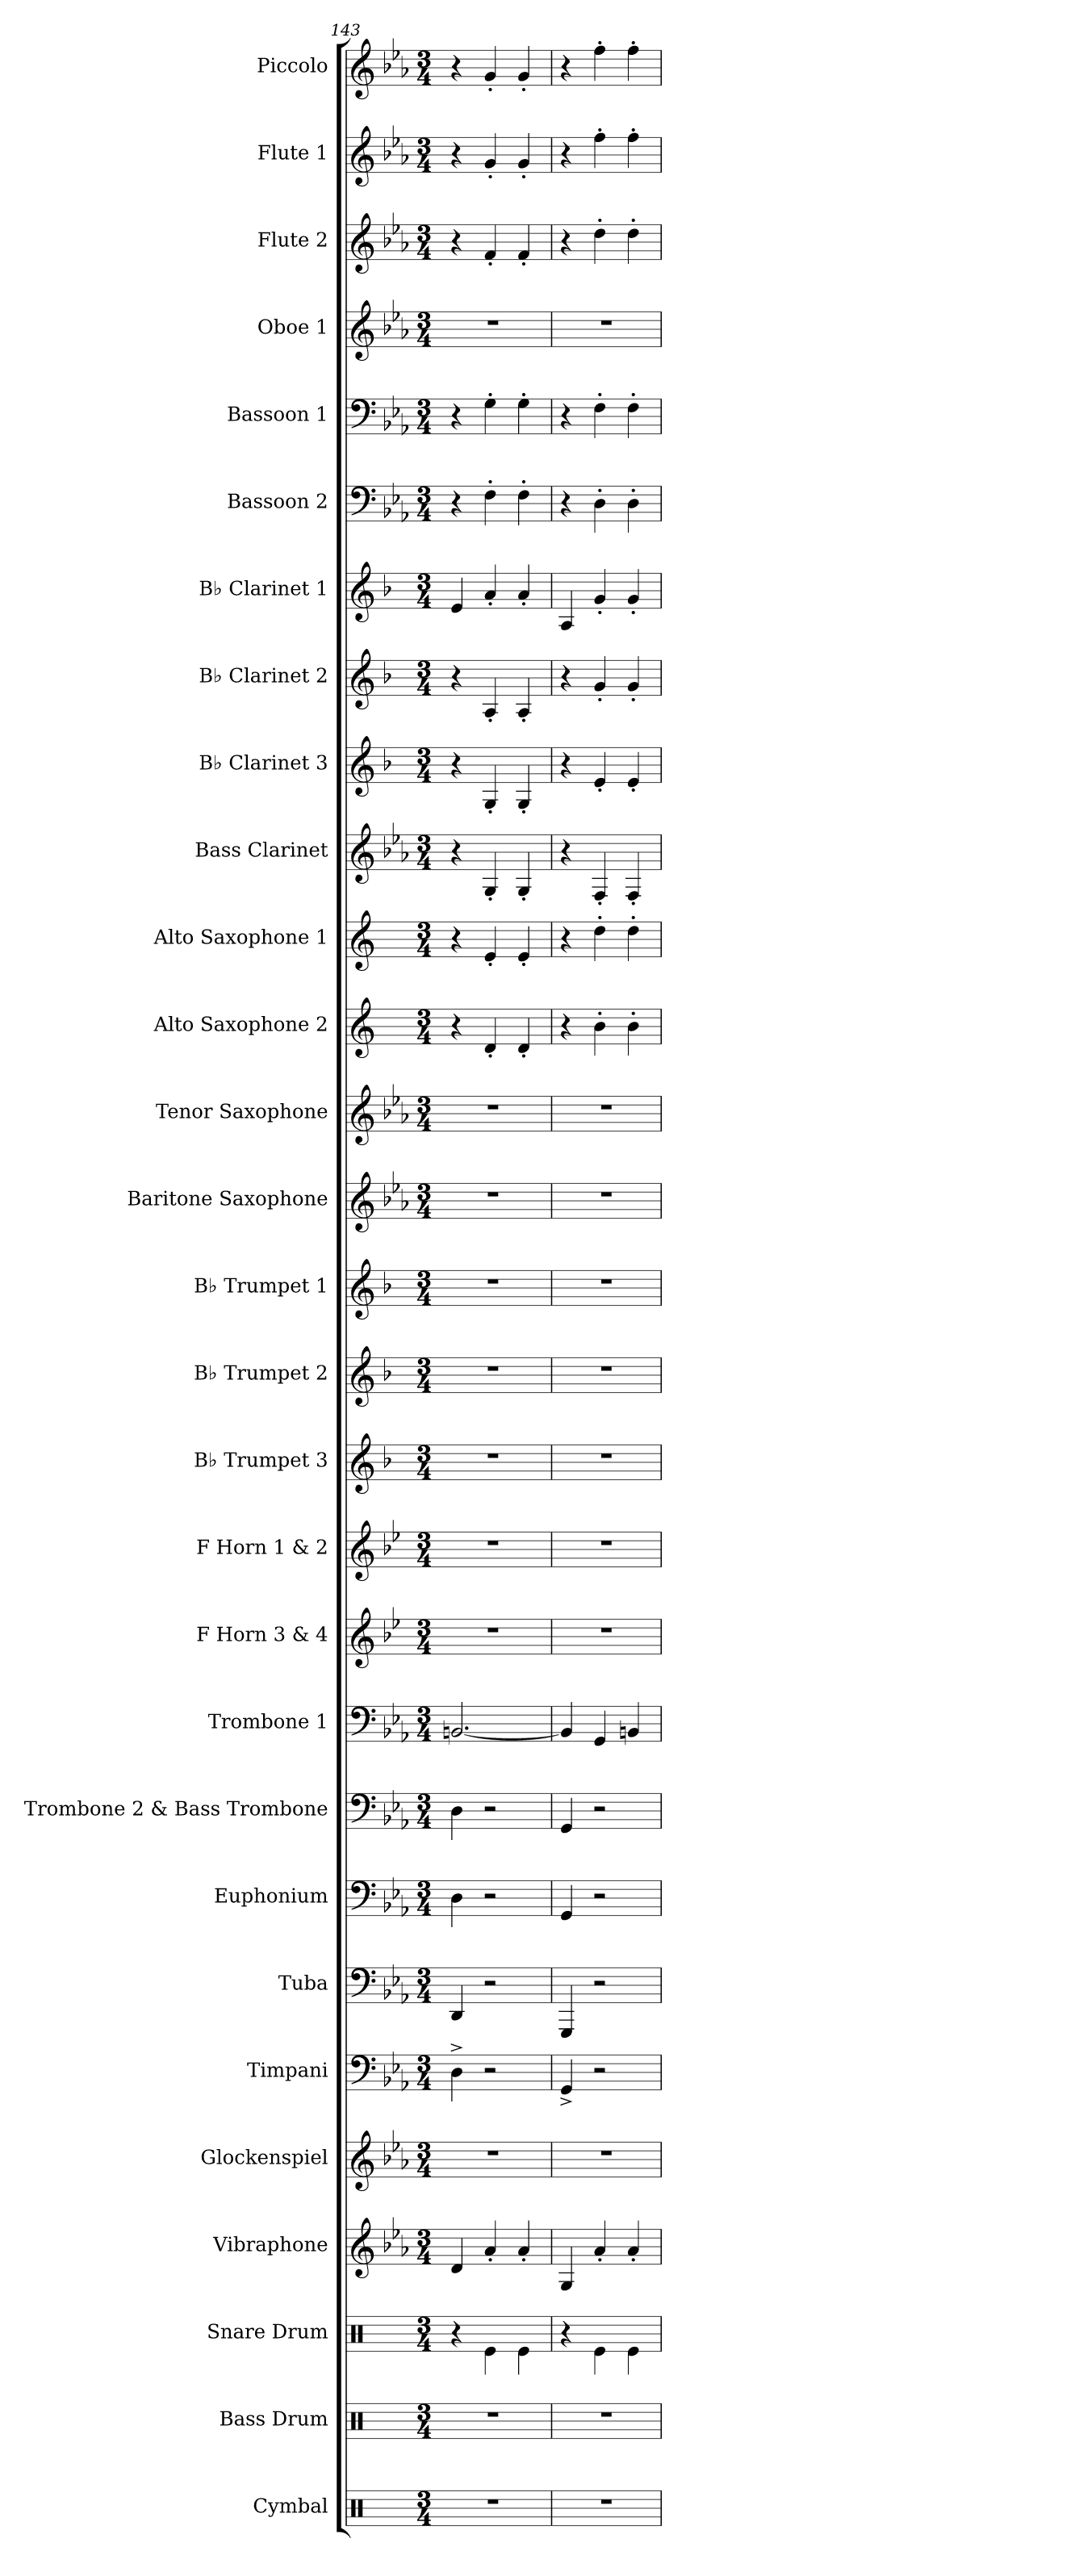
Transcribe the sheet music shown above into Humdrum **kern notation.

**kern	**kern	**kern	**kern	**kern	**kern	**kern	**kern	**kern	**kern	**kern	**kern	**kern	**kern	**kern	**kern	**kern	**kern	**kern	**kern	**kern	**kern	**kern	**kern	**kern	**kern	**kern	**kern	**kern
*part29	*part28	*part27	*part26	*part25	*part24	*part23	*part22	*part21	*part20	*part19	*part18	*part17	*part16	*part15	*part14	*part13	*part12	*part11	*part10	*part9	*part8	*part7	*part6	*part5	*part4	*part3	*part2	*part1
*staff29	*staff28	*staff27	*staff26	*staff25	*staff24	*staff23	*staff22	*staff21	*staff20	*staff19	*staff18	*staff17	*staff16	*staff15	*staff14	*staff13	*staff12	*staff11	*staff10	*staff9	*staff8	*staff7	*staff6	*staff5	*staff4	*staff3	*staff2	*staff1
*I"Cymbal	*I"Bass Drum	*I"Snare Drum	*I"Vibraphone	*I"Glockenspiel	*I"Timpani	*I"Tuba	*I"Euphonium	*I"Trombone 2 &amp; Bass Trombone	*I"Trombone 1	*I"F Horn 3 &amp; 4	*I"F Horn 1 &amp; 2	*I"B♭ Trumpet 3	*I"B♭ Trumpet 2	*I"B♭ Trumpet 1	*I"Baritone Saxophone	*I"Tenor Saxophone	*I"Alto Saxophone 2	*I"Alto Saxophone 1	*I"Bass Clarinet	*I"B♭ Clarinet 3	*I"B♭ Clarinet 2	*I"B♭ Clarinet 1	*I"Bassoon 2	*I"Bassoon 1	*I"Oboe 1	*I"Flute 2	*I"Flute 1	*I"Piccolo
*I'Cym.	*I'B. Dr.	*I'Sn. Dr.	*I'Vib.	*I'Glk.	*I'Timp.	*I'Tba.	*I'Euph.	*I'Tbn. 2 B. Tbn.	*I'Tbn. 1	*I'F Hn. 3 4	*I'F Hn. 1 2	*I'B♭ Tpt. 3	*I'B♭ Tpt. 2	*I'B♭ Tpt. 1	*I'Bar. Sax.	*I'T. Sax.	*I'A. Sax. 2	*I'A. Sax. 1	*I'B. Cl.	*I'B♭ Cl. 3	*I'B♭ Cl. 2	*I'B♭ Cl. 1	*I'Bsn. 2	*I'Bsn. 1	*I'Ob. 1	*I'Fl. 2	*I'Fl. 1	*I'Picc.
*clefX	*clefX	*clefX	*clefG2	*clefG2	*clefF4	*clefF4	*clefF4	*clefF4	*clefF4	*clefG2	*clefG2	*clefG2	*clefG2	*clefG2	*clefG2	*clefG2	*clefG2	*clefG2	*clefG2	*clefG2	*clefG2	*clefG2	*clefF4	*clefF4	*clefG2	*clefG2	*clefG2	*clefG2
*	*	*	*	*ITrd-14c-24	*	*	*	*	*	*ITrd4c7	*ITrd4c7	*ITrd1c2	*ITrd1c2	*ITrd1c2	*ITrd12c21	*ITrd8c14	*ITrd5c9	*ITrd5c9	*ITrd8c14	*ITrd1c2	*ITrd1c2	*ITrd1c2	*	*	*	*	*	*ITrd-7c-12
*k[]	*k[]	*k[]	*k[b-e-a-]	*k[b-e-a-]	*k[b-e-a-]	*k[b-e-a-]	*k[b-e-a-]	*k[b-e-a-]	*k[b-e-a-]	*k[b-e-a-]	*k[b-e-a-]	*k[b-e-a-]	*k[b-e-a-]	*k[b-e-a-]	*k[b-e-a-]	*k[b-e-a-]	*k[b-e-a-]	*k[b-e-a-]	*k[b-e-a-]	*k[b-e-a-]	*k[b-e-a-]	*k[b-e-a-]	*k[b-e-a-]	*k[b-e-a-]	*k[b-e-a-]	*k[b-e-a-]	*k[b-e-a-]	*k[b-e-a-]
*M3/4	*M3/4	*M3/4	*M3/4	*M3/4	*M3/4	*M3/4	*M3/4	*M3/4	*M3/4	*M3/4	*M3/4	*M3/4	*M3/4	*M3/4	*M3/4	*M3/4	*M3/4	*M3/4	*M3/4	*M3/4	*M3/4	*M3/4	*M3/4	*M3/4	*M3/4	*M3/4	*M3/4	*M3/4
=143	=143	=143	=143	=143	=143	=143	=143	=143	=143	=143	=143	=143	=143	=143	=143	=143	=143	=143	=143	=143	=143	=143	=143	=143	=143	=143	=143	=143
2.r	2.r	4r	4d/	2.r	4D^\	4DD/	4D\	4D\	[2.BBn/	2.r	2.r	2.r	2.r	2.r	2.r	2.r	4r	4r	4r	4r	4r	4d/	4r	4r	2.r	4r	4r	4r
.	.	4Re\	4a-'/	.	2r	2r	2r	2r	.	.	.	.	.	.	.	.	4F'/	4G'/	4GG'/	4F'/	4G'/	4g'/	4F'\	4G'\	.	4f'/	4g'/	4gg'/
.	.	4Re\	4a-'/	.	.	.	.	.	.	.	.	.	.	.	.	.	4F'/	4G'/	4GG'/	4F'/	4G'/	4g'/	4F'\	4G'\	.	4f'/	4g'/	4gg'/
=144	=144	=144	=144	=144	=144	=144	=144	=144	=144	=144	=144	=144	=144	=144	=144	=144	=144	=144	=144	=144	=144	=144	=144	=144	=144	=144	=144	=144
2.r	2.r	4r	4G/	2.r	4GG^/	4GGG/	4GG/	4GG/	4BB/]	2.r	2.r	2.r	2.r	2.r	2.r	2.r	4r	4r	4r	4r	4r	4G/	4r	4r	2.r	4r	4r	4r
.	.	4Re\	4a-'/	.	2r	2r	2r	2r	4GG/	.	.	.	.	.	.	.	4d'\	4f'\	4FF'/	4d'/	4f'/	4f'/	4D'\	4F'\	.	4dd'\	4ff'\	4fff'\
.	.	4Re\	4a-'/	.	.	.	.	.	4BBn/	.	.	.	.	.	.	.	4d'\	4f'\	4FF'/	4d'/	4f'/	4f'/	4D'\	4F'\	.	4dd'\	4ff'\	4fff'\
=	=	=	=	=	=	=	=	=	=	=	=	=	=	=	=	=	=	=	=	=	=	=	=	=	=	=	=	=
*-	*-	*-	*-	*-	*-	*-	*-	*-	*-	*-	*-	*-	*-	*-	*-	*-	*-	*-	*-	*-	*-	*-	*-	*-	*-	*-	*-	*-
